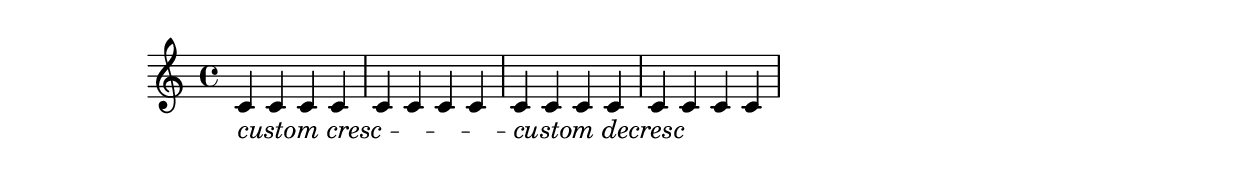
\version "2.16.0"

\header {
texidoc = "Postfix functions for custom crescendo text spanners.  The spanners
should start on the first note of the measure.  One has to use -\mycresc,
otherwise the spanner start will rather be assigned to the next note."
}

% Two functions for (de)crescendo spanners where you can explicitly give the
% spanner text.
mycresc = #(define-music-function (parser location mymarkup) (string?)
  (make-music 'CrescendoEvent 'span-direction START
              'span-type 'text 'span-text mymarkup))
mydecresc = #(define-music-function (parser location mymarkup) (string?)
  (make-music 'DecrescendoEvent 'span-direction START
              'span-type 'text 'span-text mymarkup))

\relative c' {
  c4-\mycresc "custom cresc" c4 c4 c4 |
  c4 c4 c4 c4 |
  c4-\mydecresc "custom decresc" c4 c4 c4 |
  c4 c4\! c4 c4
}



